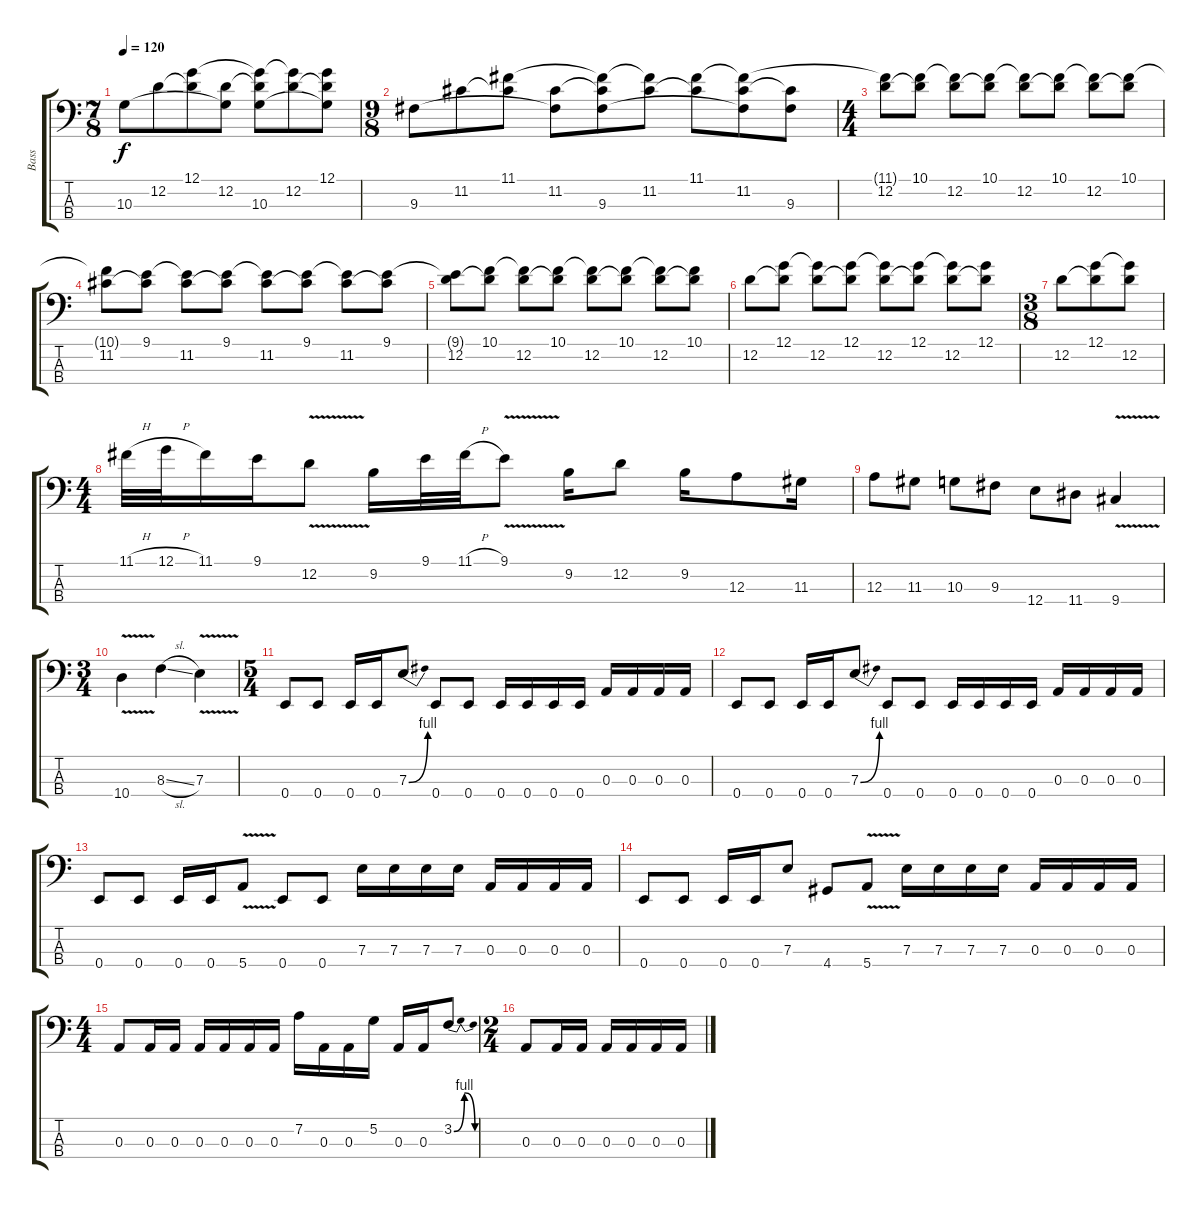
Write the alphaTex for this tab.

\track ("Bass" "Bass") {instrument electricbasspick}
\staff {score tabs}
\tuning (G2 D2 A1 E1) {hide}
\ts (7 8)
\tempo 120
\clef f4
\ks c
10.3.8{dy f} 12.2.8 (12.1 12.2{t}).8 (12.2 10.3{t}).8 (12.1{t} 12.2{t} 10.3).8 (12.1{t} 12.2).8 (12.1 12.2{t} 10.3{t}).8 |
\ts (9 8)
9.3.8 11.2.8 (11.1 11.2{t}).8 (11.2 9.3{t}).8 (11.1{t} 11.2{t} 9.3).8 (11.1{t} 11.2).8 (11.1 11.2{t}).8 (11.1{t} 11.2 9.3{t}).8 (11.2{t} 9.3).8 |
\ts (4 4)
(11.1{t} 12.2).8 (10.1 12.2{t}).8 (10.1{t} 12.2).8 (10.1 12.2{t}).8 (10.1{t} 12.2).8 (10.1 12.2{t}).8 (10.1{t} 12.2).8 (10.1 12.2{t}).8 |
(10.1{t} 11.2).8 (9.1 11.2{t}).8 (9.1{t} 11.2).8 (9.1 11.2{t}).8 (9.1{t} 11.2).8 (9.1 11.2{t}).8 (9.1{t} 11.2).8 (9.1 11.2{t}).8 |
(9.1{t} 12.2).8 (10.1 12.2{t}).8 (10.1{t} 12.2).8 (10.1 12.2{t}).8 (10.1{t} 12.2).8 (10.1 12.2{t}).8 (10.1{t} 12.2).8 (10.1 12.2{t}).8 |
12.2.8 (12.1 12.2{t}).8 (12.1{t} 12.2).8 (12.1 12.2{t}).8 (12.1{t} 12.2).8 (12.1 12.2{t}).8 (12.1{t} 12.2).8 (12.1 12.2{t}).8 |
\ts (3 8)
12.2.8 (12.1 12.2{t}).8 (12.1{t} 12.2).8 |
\ts (4 4)
11.1{h}.32 12.1{h}.32 11.1.16 9.1.16 12.2{v}.8 9.2.16 9.1.32 11.1{h}.32 9.1{v}.8 9.2.16 12.2.8 9.2.16 12.3.8 11.3.16 |
12.3.8 11.3.8 10.3.8 9.3.8 12.4.8 11.4.8 9.4{v}.4 |
\ts (3 4)
10.4{v}.4 8.3{sl}.4 7.3{v}.4 |
\ts (5 4)
0.4.8 0.4.8 0.4.16 0.4.16 7.3{be (bend 0 0 60 4)}.8 0.4.8 0.4.8 0.4.16 0.4.16 0.4.16 0.4.16 0.3.16 0.3.16 0.3.16 0.3.16 |
0.4.8 0.4.8 0.4.16 0.4.16 7.3{be (bend 0 0 60 4)}.8 0.4.8 0.4.8 0.4.16 0.4.16 0.4.16 0.4.16 0.3.16 0.3.16 0.3.16 0.3.16 |
0.4.8 0.4.8 0.4.16 0.4.16 5.4{v}.8 0.4.8 0.4.8 7.3.16 7.3.16 7.3.16 7.3.16 0.3.16 0.3.16 0.3.16 0.3.16 |
0.4.8 0.4.8 0.4.16 0.4.16 7.3.8 4.4.8 5.4{v}.8 7.3.16 7.3.16 7.3.16 7.3.16 0.3.16 0.3.16 0.3.16 0.3.16 |
\ts (4 4)
0.3.8 0.3.16 0.3.16 0.3.16 0.3.16 0.3.16 0.3.16 7.2.16 0.3.16 0.3.16 5.2.16 0.3.16 0.3.16 3.2{be (bendrelease 0 0 30 4 30 4 60 0)}.8 |
\ts (2 4)
0.3.8 0.3.16 0.3.16 0.3.16 0.3.16 0.3.16 0.3.16
